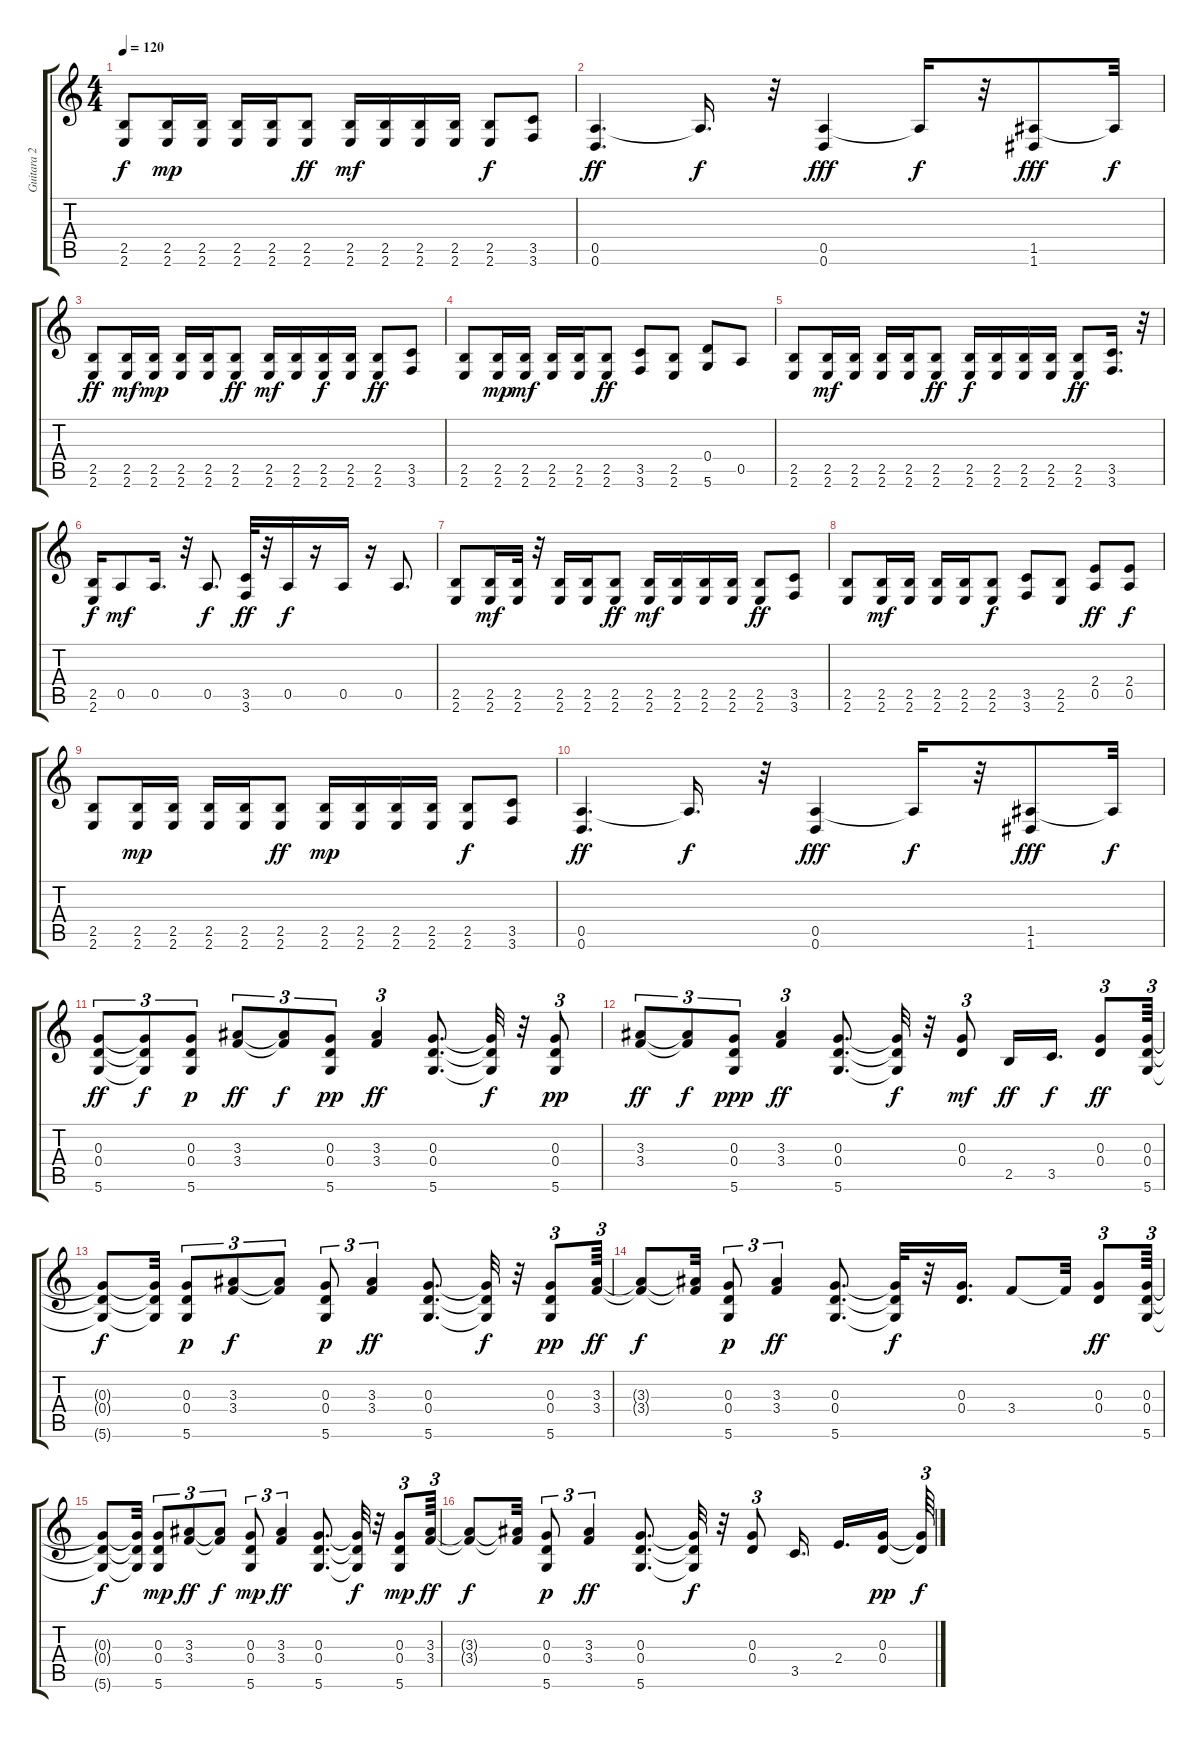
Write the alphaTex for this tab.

\track ("Guitara 2" "Guitara 2") {instrument distortionguitar}
\staff {score tabs}
\tuning (E4 B3 G3 D3 A2 D2) {hide}
\ts (4 4)
\tempo 120
\clef g2
\ks c
(2.5 2.6).8{dy f} (2.5 2.6).16{dy mp} (2.5 2.6).16 (2.5 2.6).16 (2.5 2.6).16 (2.5 2.6).8{dy ff} (2.5 2.6).16{dy mf} (2.5 2.6).16 (2.5 2.6).16 (2.5 2.6).16 (2.5 2.6).8{dy f} (3.5 3.6).8 |
(0.5 0.6).4{d dy ff} 0.5{t}.16{d dy f} r.32 (0.5 0.6).4{dy fff} 0.5{t}.16{dy f} r.32 (1.5 1.6).8{dy fff} 1.5{t}.32{dy f} |
(2.5 2.6).8{dy ff} (2.5 2.6).16{dy mf} (2.5 2.6).16{dy mp} (2.5 2.6).16 (2.5 2.6).16 (2.5 2.6).8{dy ff} (2.5 2.6).16{dy mf} (2.5 2.6).16 (2.5 2.6).16{dy f} (2.5 2.6).16 (2.5 2.6).8{dy ff} (3.5 3.6).8 |
(2.5 2.6).8 (2.5 2.6).16{dy mp} (2.5 2.6).16{dy mf} (2.5 2.6).16 (2.5 2.6).16 (2.5 2.6).8{dy ff} (3.5 3.6).8 (2.5 2.6).8 (0.4 5.6).8 0.5.8 |
(2.5 2.6).8 (2.5 2.6).16{dy mf} (2.5 2.6).16 (2.5 2.6).16 (2.5 2.6).16 (2.5 2.6).8{dy ff} (2.5 2.6).16{dy f} (2.5 2.6).16 (2.5 2.6).16 (2.5 2.6).16 (2.5 2.6).8{dy ff} (3.5 3.6).16{d} r.32 |
(2.5 2.6).16{dy f} 0.5.8{dy mf} 0.5.16{d} r.32 0.5.8{d dy f} (3.5 3.6).32{dy ff} r.32 0.5.16{dy f} r.16 0.5.16 r.16 0.5.8{d} |
(2.5 2.6).8 (2.5 2.6).16{dy mf} (2.5 2.6).32 r.32 (2.5 2.6).16 (2.5 2.6).16 (2.5 2.6).8{dy ff} (2.5 2.6).16{dy mf} (2.5 2.6).16 (2.5 2.6).16 (2.5 2.6).16 (2.5 2.6).8{dy ff} (3.5 3.6).8 |
(2.5 2.6).8 (2.5 2.6).16{dy mf} (2.5 2.6).16 (2.5 2.6).16 (2.5 2.6).16 (2.5 2.6).8{dy f} (3.5 3.6).8 (2.5 2.6).8 (2.4 0.5).8{dy ff} (2.4 0.5).8{dy f} |
(2.5 2.6).8 (2.5 2.6).16{dy mp} (2.5 2.6).16 (2.5 2.6).16 (2.5 2.6).16 (2.5 2.6).8{dy ff} (2.5 2.6).16{dy mp} (2.5 2.6).16 (2.5 2.6).16 (2.5 2.6).16 (2.5 2.6).8{dy f} (3.5 3.6).8 |
(0.5 0.6).4{d dy ff} 0.5{t}.16{d dy f} r.32 (0.5 0.6).4{dy fff} 0.5{t}.16{dy f} r.32 (1.5 1.6).8{dy fff} 1.5{t}.32{dy f} |
(0.3 0.4 5.6).8{tu (3 2) dy ff} (0.3{t} 0.4{t} 5.6{t}).8{tu (3 2) dy f} (0.3 0.4 5.6).8{tu (3 2) dy p} (3.3 3.4).8{tu (3 2) dy ff} (3.3{t} 3.4{t}).8{tu (3 2) dy f} (0.3 0.4 5.6).8{tu (3 2) dy pp} (3.3 3.4).4{tu (3 2) dy ff} (0.3 0.4 5.6).8{d} (0.3{t} 0.4{t} 5.6{t}).32{dy f} r.32 (0.3 0.4 5.6).8{tu (3 2) dy pp} |
(3.3 3.4).8{tu (3 2) dy ff} (3.3{t} 3.4{t}).8{tu (3 2) dy f} (0.3 0.4 5.6).8{tu (3 2) dy ppp} (3.3 3.4).4{tu (3 2) dy ff} (0.3 0.4 5.6).8{d} (0.3{t} 0.4{t} 5.6{t}).32{dy f} r.32 (0.3 0.4).8{tu (3 2) dy mf} 2.5.16{dy ff} 3.5.16{d dy f} (0.3 0.4).8{tu (3 2) dy ff} (0.3 0.4 5.6).64{tu (3 2)} |
(0.3{t} 0.4{t} 5.6{t}).8{dy f} (0.3{t} 0.4{t} 5.6{t}).32 (0.3 0.4 5.6).8{tu (3 2) dy p} (3.3 3.4).8{tu (3 2) dy f} (3.3{t} 3.4{t}).8{tu (3 2)} (0.3 0.4 5.6).8{tu (3 2) dy p} (3.3 3.4).4{tu (3 2) dy ff} (0.3 0.4 5.6).8{d} (0.3{t} 0.4{t} 5.6{t}).32{dy f} r.32 (0.3 0.4 5.6).8{tu (3 2) dy pp} (3.3 3.4).64{tu (3 2) dy ff} |
(3.3{t} 3.4{t}).8{dy f} (3.3{t} 3.4{t}).32 (0.3 0.4 5.6).8{tu (3 2) dy p} (3.3 3.4).4{tu (3 2) dy ff} (0.3 0.4 5.6).8{d} (0.3{t} 0.4{t} 5.6{t}).32{dy f} r.32 (0.3 0.4).16{d} 3.4.8 3.4{t}.32 (0.3 0.4).8{tu (3 2) dy ff} (0.3 0.4 5.6).64{tu (3 2)} |
(0.3{t} 0.4{t} 5.6{t}).8{dy f} (0.3{t} 0.4{t} 5.6{t}).32 (0.3 0.4 5.6).8{tu (3 2) dy mp} (3.3 3.4).8{tu (3 2) dy ff} (3.3{t} 3.4{t}).8{tu (3 2) dy f} (0.3 0.4 5.6).8{tu (3 2) dy mp} (3.3 3.4).4{tu (3 2) dy ff} (0.3 0.4 5.6).8{d} (0.3{t} 0.4{t} 5.6{t}).32{dy f} r.32 (0.3 0.4 5.6).8{tu (3 2) dy mp} (3.3 3.4).64{tu (3 2) dy ff} |
(3.3{t} 3.4{t}).8{dy f} (3.3{t} 3.4{t}).32 (0.3 0.4 5.6).8{tu (3 2) dy p} (3.3 3.4).4{tu (3 2) dy ff} (0.3 0.4 5.6).8{d} (0.3{t} 0.4{t} 5.6{t}).32{dy f} r.32 (0.3 0.4).8{tu (3 2)} 3.5.16{d} 2.4.16{d} (0.3 0.4).16{dy pp} (0.3{t} 0.4{t}).64{tu (3 2) dy f}
